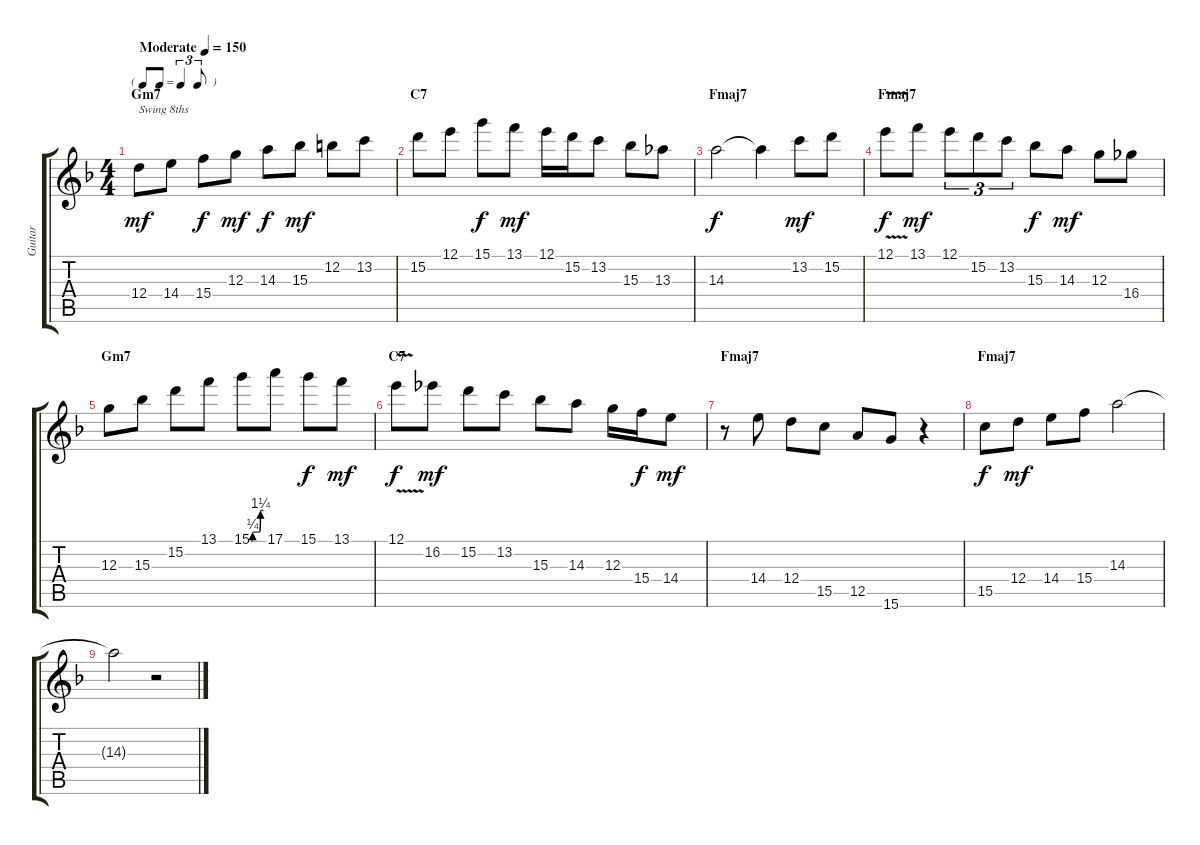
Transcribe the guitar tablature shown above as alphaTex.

\track ("Guitar" "Guitar") {instrument electricguitarjazz}
\staff {score tabs}
\tuning (E4 B3 G3 D3 A2 E2) {hide}
\ts (4 4)
\tf triplet8th
\section ("" "Gm7")
\tempo (150 "Moderate")
\clef g2
\ks f
12.4.8{txt "Swing 8ths" dy mf instrument electricguitarjazz} 14.4.8 15.4.8{dy f} 12.3.8{dy mf} 14.3.8{dy f} 15.3.8{dy mf} 12.2.8 13.2.8 |
\section ("" "C7")
15.2.8 12.1.8 15.1.8{dy f} 13.1.8{dy mf} 12.1.16 15.2.16 13.2.8 15.3.8 13.3.8 |
\section ("" "Fmaj7")
14.3.2{dy f} 14.3{t}.4 13.2.8{dy mf} 15.2.8 |
\section ("" "Fmaj7")
12.1{v}.8{dy f} 13.1.8{dy mf} 12.1.8{tu (3 2)} 15.2.8{tu (3 2)} 13.2.8{tu (3 2)} 15.3.8{dy f} 14.3.8{dy mf} 12.3.8 16.4.8 |
\section ("" "Gm7")
12.3.8 15.3.8 15.2.8 13.1.8 15.1{be (custom 0 0 5 1 10 1 15 1 20 1 25 1 30 1 35 1 40 1 45 5 50 5 55 5 60 5)}.8 17.1.8 15.1.8{dy f} 13.1.8{dy mf} |
\section ("" "C7")
12.1{v}.8{dy f} 16.2.8{dy mf} 15.2.8 13.2.8 15.3.8 14.3.8 12.3.16 15.4.16{dy f} 14.4.8{dy mf} |
\section ("" "Fmaj7")
r.8 14.4.8 12.4.8 15.5.8 12.5.8 15.6.8 r.4 |
\section ("" "Fmaj7")
15.5.8{dy f} 12.4.8{dy mf} 14.4.8 15.4.8 14.3.2 |
14.3{t}.2 r.2
